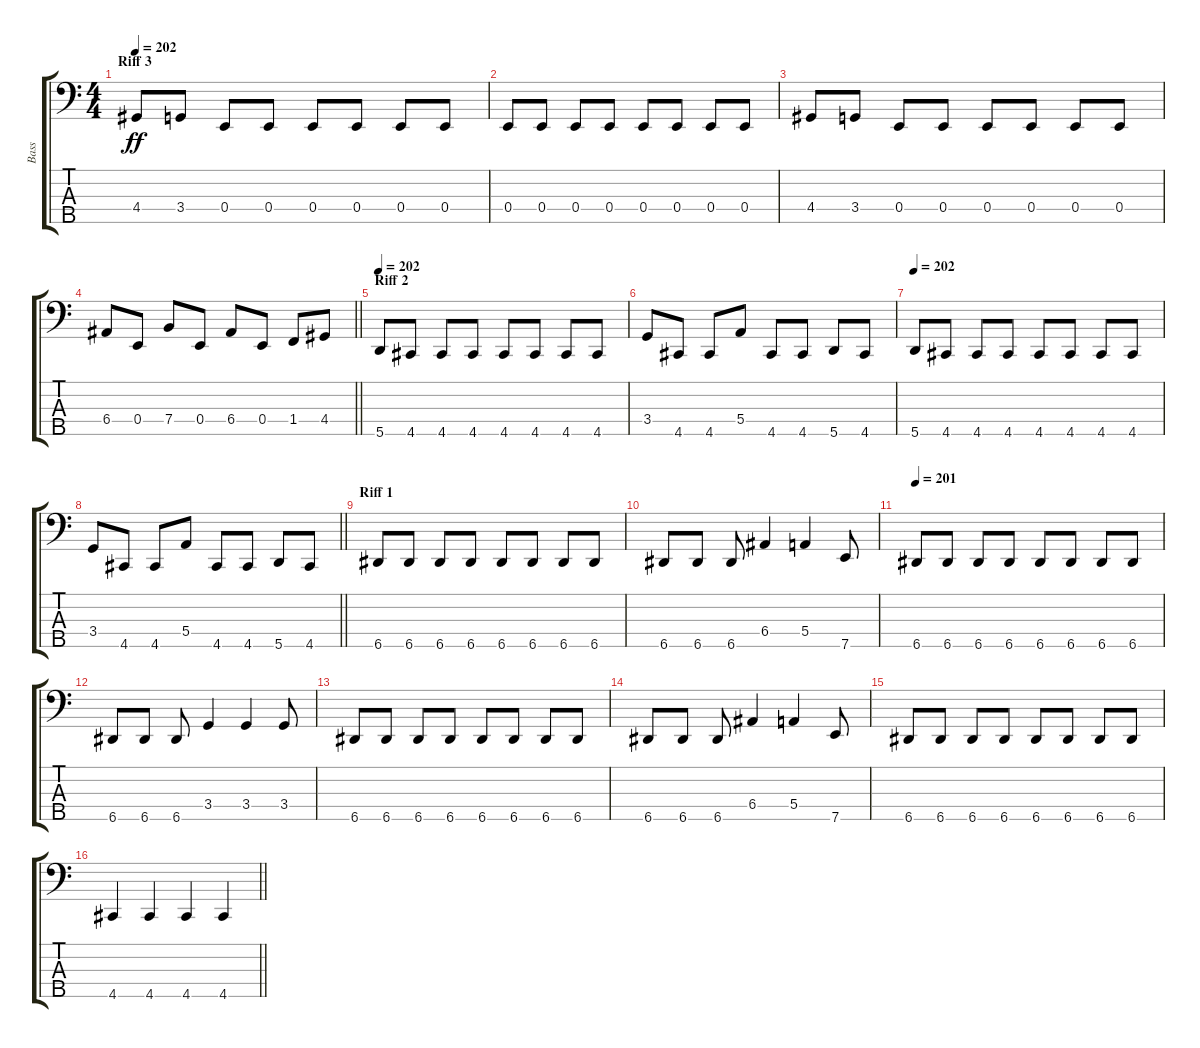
\track ("Bass" "Bass") {instrument electricbasspick}
\staff {score tabs}
\tuning (G2 D2 A1 E1 A0) {hide}
\ts (4 4)
\section ("" "Riff 3")
\tempo 202
\clef f4
\ks c
4.4.8{dy ff} 3.4.8 0.4.8 0.4.8 0.4.8 0.4.8 0.4.8 0.4.8 |
0.4.8 0.4.8 0.4.8 0.4.8 0.4.8 0.4.8 0.4.8 0.4.8 |
4.4.8 3.4.8 0.4.8 0.4.8 0.4.8 0.4.8 0.4.8 0.4.8 |
\barLineRight lightlight
6.4.8 0.4.8 7.4.8 0.4.8 6.4.8 0.4.8 1.4.8 4.4.8 |
\section ("" "Riff 2")
\tempo 202
5.5.8 4.5.8 4.5.8 4.5.8 4.5.8 4.5.8 4.5.8 4.5.8 |
3.4.8 4.5.8 4.5.8 5.4.8 4.5.8 4.5.8 5.5.8 4.5.8 |
\tempo 202
5.5.8 4.5.8 4.5.8 4.5.8 4.5.8 4.5.8 4.5.8 4.5.8 |
\barLineRight lightlight
3.4.8 4.5.8 4.5.8 5.4.8 4.5.8 4.5.8 5.5.8 4.5.8 |
\section ("" "Riff 1")
6.5.8 6.5.8 6.5.8 6.5.8 6.5.8 6.5.8 6.5.8 6.5.8 |
6.5.8 6.5.8 6.5.8 6.4.4 5.4.4 7.5.8 |
\tempo 201
6.5.8 6.5.8 6.5.8 6.5.8 6.5.8 6.5.8 6.5.8 6.5.8 |
6.5.8 6.5.8 6.5.8 3.4.4 3.4.4 3.4.8 |
6.5.8 6.5.8 6.5.8 6.5.8 6.5.8 6.5.8 6.5.8 6.5.8 |
6.5.8 6.5.8 6.5.8 6.4.4 5.4.4 7.5.8 |
6.5.8 6.5.8 6.5.8 6.5.8 6.5.8 6.5.8 6.5.8 6.5.8 |
\barLineRight lightlight
4.5.4 4.5.4 4.5.4 4.5.4
